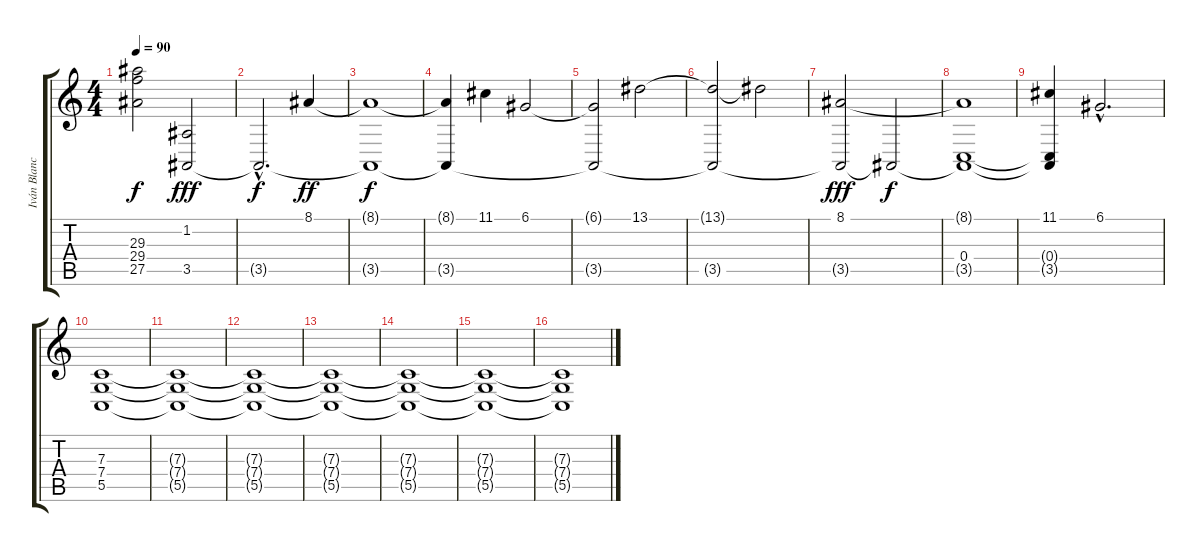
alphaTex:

\track ("Iván Blanco" "Iván Blanc") {instrument synthstrings1}
\staff {score tabs}
\tuning (D4 A3 F3 C3 G2 D2) {hide}
\ts (4 4)
\tempo 90
\clef g2
\ks c
(29.3{t} 29.4{t} 27.5{t}).2{dy f} (1.2 3.5).2{dy fff volume 10 instrument pad2warm} |
3.5{hac t}.2{d dy f} 8.1.4{dy ff} |
(8.1{t} 3.5{t}).1{dy f} |
(8.1{t} 3.5{t}).4 11.1.4 6.1.2 |
(6.1{t} 3.5{t}).2 13.1.2 |
(13.1{t} 3.5{t}).2 13.1{t}.2 |
(8.1 3.5{t}).2{dy fff} 3.5{t}.2{dy f} |
(8.1{t} 0.4 3.5{t}).1 |
(11.1 0.4{t} 3.5{t}).4 6.1{hac}.2{d} |
(7.3 7.4 5.5).1{volume 6 instrument pad2warm} |
(7.3{t} 7.4{t} 5.5{t}).1 |
(7.3{t} 7.4{t} 5.5{t}).1 |
(7.3{t} 7.4{t} 5.5{t}).1 |
(7.3{t} 7.4{t} 5.5{t}).1 |
(7.3{t} 7.4{t} 5.5{t}).1 |
(7.3{t} 7.4{t} 5.5{t}).1
